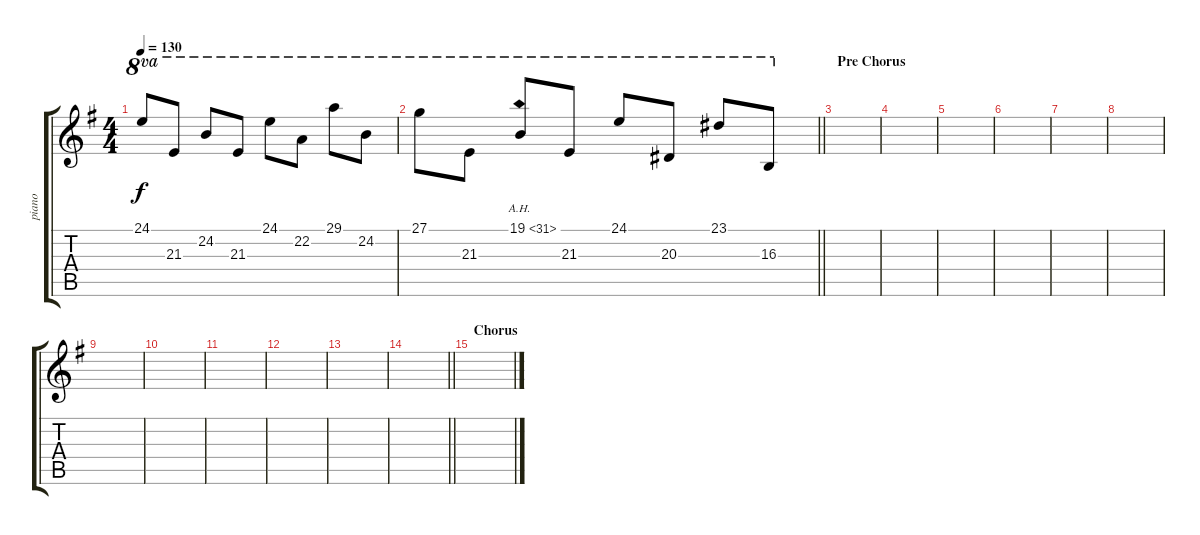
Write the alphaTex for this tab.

\track ("piano" "piano") {instrument acousticgrandpiano}
\staff {score tabs}
\tuning (E4 B3 G3 D3 A2 E2) {hide}
\ts (4 4)
\tempo 130
\clef g2
\ks eminor
24.1.8{ot 8va dy f} 21.3.8{ot 8va} 24.2.8{ot 8va} 21.3.8{ot 8va} 24.1.8{ot 8va} 22.2.8{ot 8va} 29.1.8{ot 8va} 24.2.8{ot 8va} |
\barLineRight lightlight
27.1.8{ot 8va} 21.3.8{ot 8va} 19.1{ah 12}.8{ot 8va} 21.3.8{ot 8va} 24.1.8{ot 8va} 20.3.8{ot 8va} 23.1.8{ot 8va} 16.3.8{ot 8va} |
\section ("" "Pre Chorus")
|
|
|
|
|
|
|
|
|
|
|
\barLineRight lightlight
|
\section ("" "Chorus")
